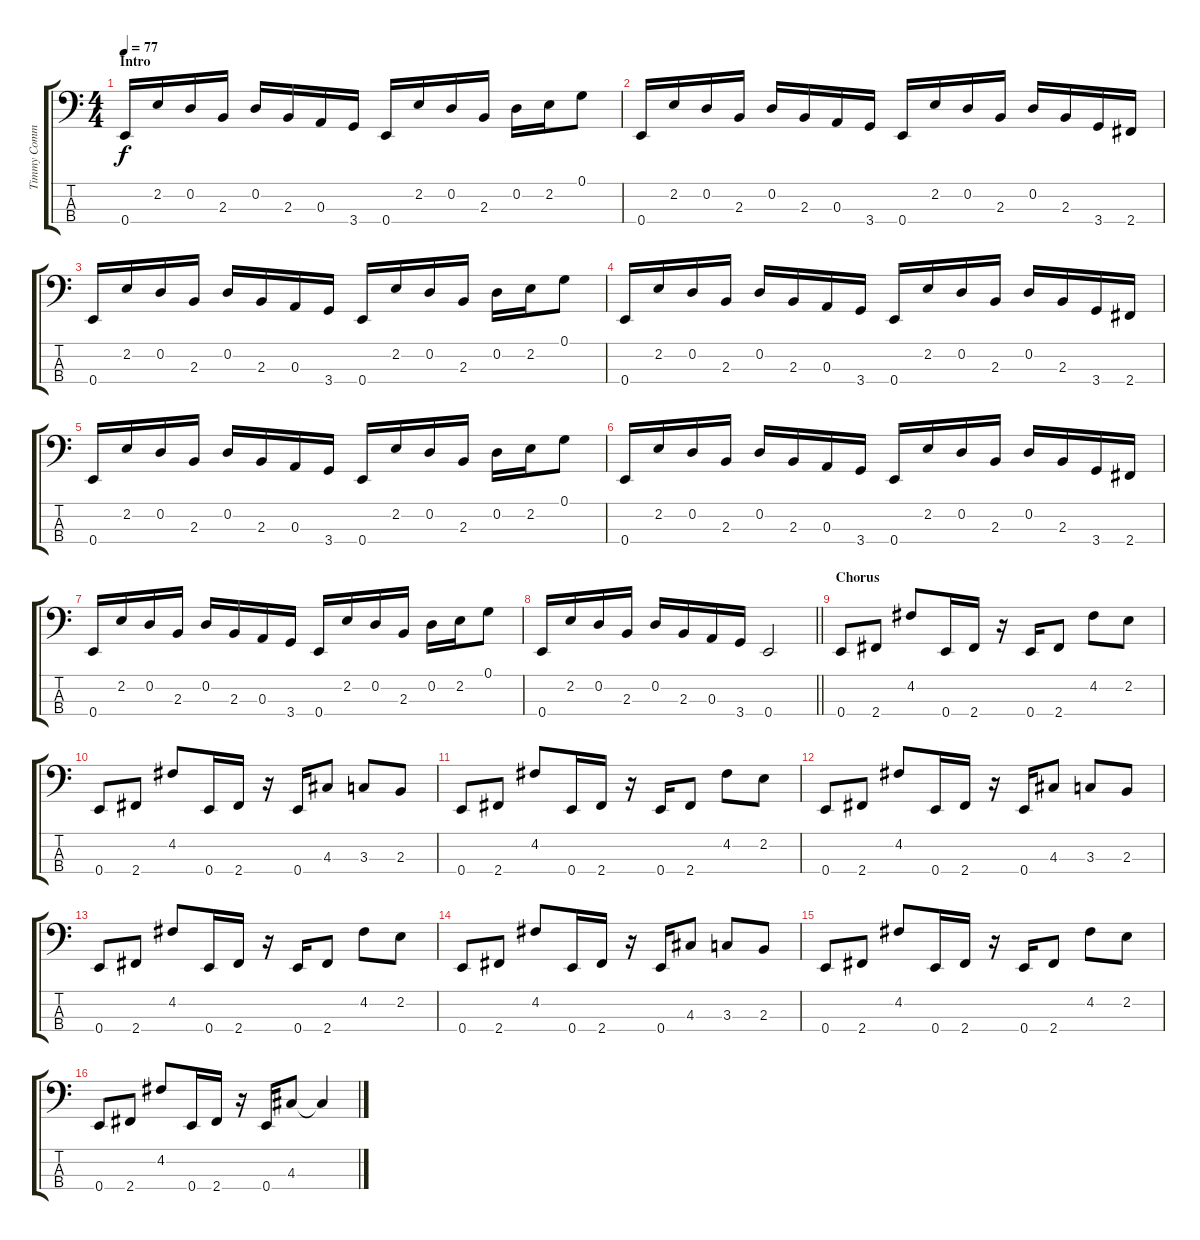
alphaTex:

\track ("Timmy Commerford / Bass" "Timmy Comm") {instrument slapbass2}
\staff {score tabs}
\tuning (G2 D2 A1 E1) {hide}
\ts (4 4)
\section ("" "Intro")
\tempo 77
\clef f4
\ks c
0.4.16{dy f volume 8 instrument slapbass2} 2.2.16 0.2.16 2.3.16 0.2.16 2.3.16 0.3.16 3.4.16 0.4.16 2.2.16 0.2.16 2.3.16 0.2.16 2.2.16 0.1.8 |
0.4.16 2.2.16 0.2.16 2.3.16 0.2.16 2.3.16 0.3.16 3.4.16 0.4.16 2.2.16 0.2.16 2.3.16 0.2.16 2.3.16 3.4.16 2.4.16 |
0.4.16 2.2.16 0.2.16 2.3.16 0.2.16 2.3.16 0.3.16 3.4.16 0.4.16 2.2.16 0.2.16 2.3.16 0.2.16 2.2.16 0.1.8 |
0.4.16 2.2.16 0.2.16 2.3.16 0.2.16 2.3.16 0.3.16 3.4.16 0.4.16 2.2.16 0.2.16 2.3.16 0.2.16 2.3.16 3.4.16 2.4.16 |
0.4.16 2.2.16 0.2.16 2.3.16 0.2.16 2.3.16 0.3.16 3.4.16 0.4.16 2.2.16 0.2.16 2.3.16 0.2.16 2.2.16 0.1.8 |
0.4.16 2.2.16 0.2.16 2.3.16 0.2.16 2.3.16 0.3.16 3.4.16 0.4.16 2.2.16 0.2.16 2.3.16 0.2.16 2.3.16 3.4.16 2.4.16 |
0.4.16 2.2.16 0.2.16 2.3.16 0.2.16 2.3.16 0.3.16 3.4.16 0.4.16 2.2.16 0.2.16 2.3.16 0.2.16 2.2.16 0.1.8 |
\barLineRight lightlight
0.4.16 2.2.16 0.2.16 2.3.16 0.2.16 2.3.16 0.3.16 3.4.16 0.4.2{volume 16} |
\section ("" "Chorus")
0.4.8 2.4.8 4.2.8 0.4.16 2.4.16 r.16 0.4.16 2.4.8 4.2.8 2.2.8 |
0.4.8 2.4.8 4.2.8 0.4.16 2.4.16 r.16 0.4.16 4.3.8 3.3.8 2.3.8 |
0.4.8 2.4.8 4.2.8 0.4.16 2.4.16 r.16 0.4.16 2.4.8 4.2.8 2.2.8 |
0.4.8 2.4.8 4.2.8 0.4.16 2.4.16 r.16 0.4.16 4.3.8 3.3.8 2.3.8 |
0.4.8 2.4.8 4.2.8 0.4.16 2.4.16 r.16 0.4.16 2.4.8 4.2.8 2.2.8 |
0.4.8 2.4.8 4.2.8 0.4.16 2.4.16 r.16 0.4.16 4.3.8 3.3.8 2.3.8 |
0.4.8 2.4.8 4.2.8 0.4.16 2.4.16 r.16 0.4.16 2.4.8 4.2.8 2.2.8 |
0.4.8 2.4.8 4.2.8 0.4.16 2.4.16 r.16 0.4.16 4.3.8 4.3{t}.4
